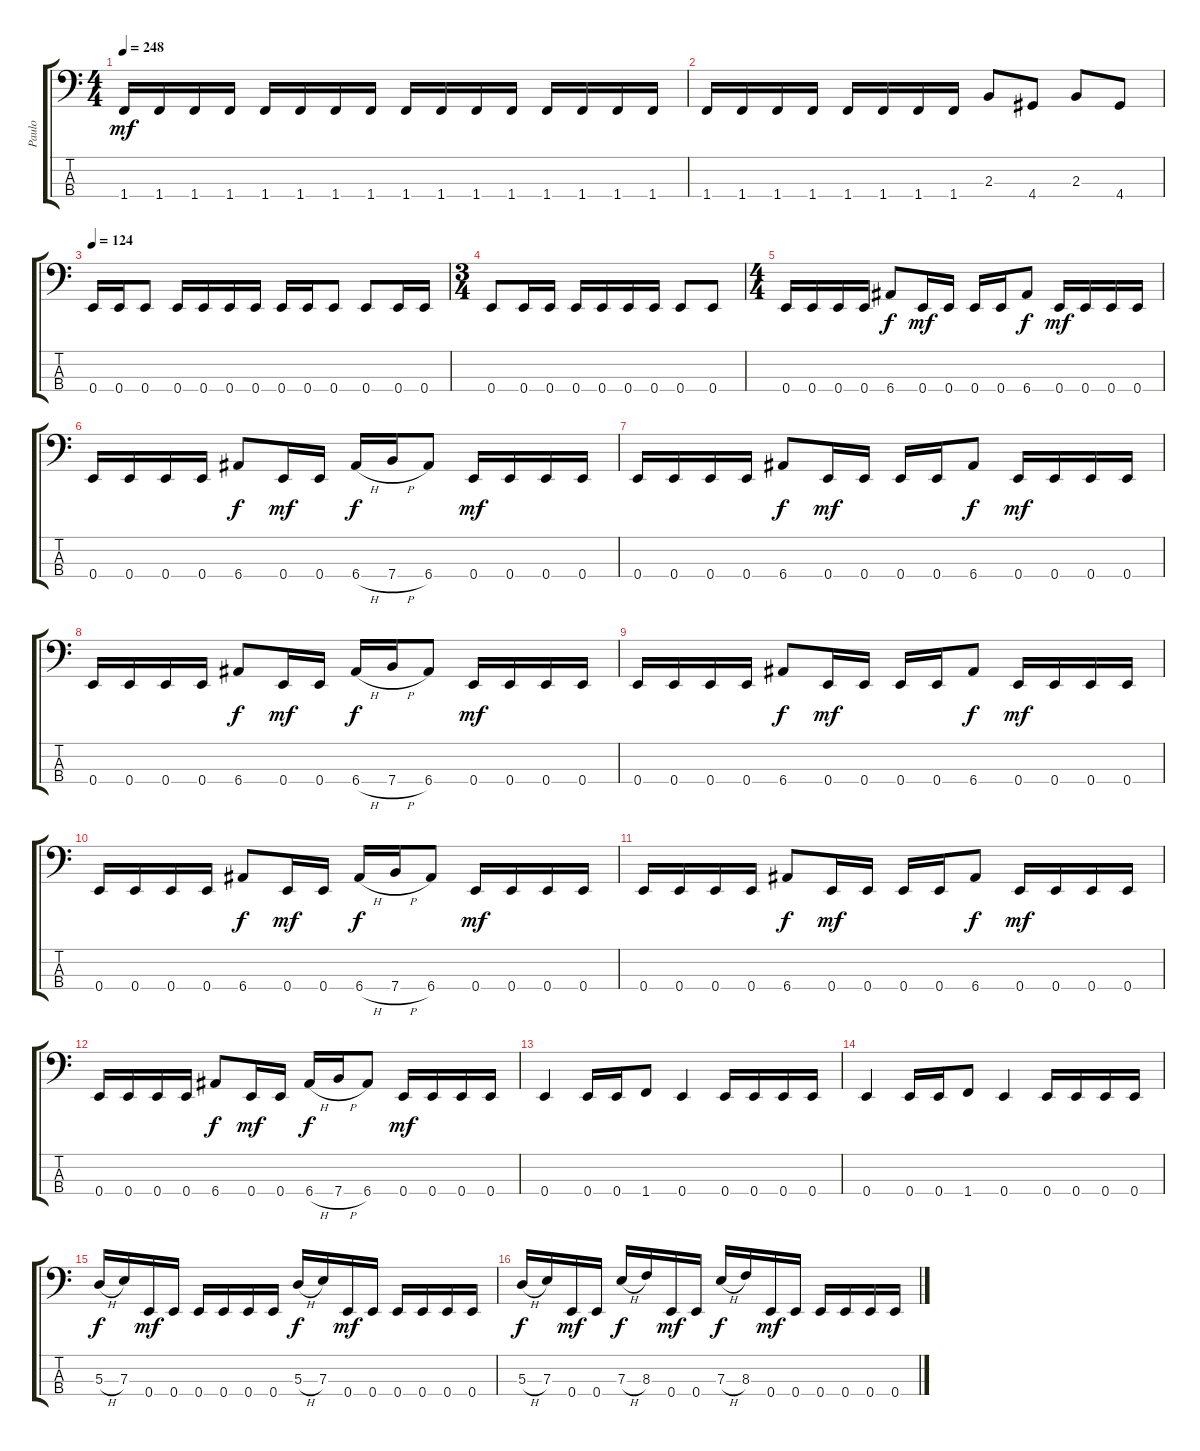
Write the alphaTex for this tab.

\track ("Paulo" "Paulo") {instrument electricbasspick}
\staff {score tabs}
\tuning (G2 D2 A1 E1) {hide}
\ts (4 4)
\tempo 248
\clef f4
\ks c
1.4.16{dy mf} 1.4.16 1.4.16 1.4.16 1.4.16 1.4.16 1.4.16 1.4.16 1.4.16 1.4.16 1.4.16 1.4.16 1.4.16 1.4.16 1.4.16 1.4.16 |
1.4.16 1.4.16 1.4.16 1.4.16 1.4.16 1.4.16 1.4.16 1.4.16 2.3.8 4.4.8 2.3.8 4.4.8 |
\tempo 124
0.4.16 0.4.16 0.4.8 0.4.16 0.4.16 0.4.16 0.4.16 0.4.16 0.4.16 0.4.8 0.4.8 0.4.16 0.4.16 |
\ts (3 4)
0.4.8 0.4.16 0.4.16 0.4.16 0.4.16 0.4.16 0.4.16 0.4.8 0.4.8 |
\ts (4 4)
0.4.16 0.4.16 0.4.16 0.4.16 6.4.8{dy f} 0.4.16{dy mf} 0.4.16 0.4.16 0.4.16 6.4.8{dy f} 0.4.16{dy mf} 0.4.16 0.4.16 0.4.16 |
0.4.16 0.4.16 0.4.16 0.4.16 6.4.8{dy f} 0.4.16{dy mf} 0.4.16 6.4{h}.16{dy f} 7.4{h}.16 6.4.8 0.4.16{dy mf} 0.4.16 0.4.16 0.4.16 |
0.4.16 0.4.16 0.4.16 0.4.16 6.4.8{dy f} 0.4.16{dy mf} 0.4.16 0.4.16 0.4.16 6.4.8{dy f} 0.4.16{dy mf} 0.4.16 0.4.16 0.4.16 |
0.4.16 0.4.16 0.4.16 0.4.16 6.4.8{dy f} 0.4.16{dy mf} 0.4.16 6.4{h}.16{dy f} 7.4{h}.16 6.4.8 0.4.16{dy mf} 0.4.16 0.4.16 0.4.16 |
0.4.16 0.4.16 0.4.16 0.4.16 6.4.8{dy f} 0.4.16{dy mf} 0.4.16 0.4.16 0.4.16 6.4.8{dy f} 0.4.16{dy mf} 0.4.16 0.4.16 0.4.16 |
0.4.16 0.4.16 0.4.16 0.4.16 6.4.8{dy f} 0.4.16{dy mf} 0.4.16 6.4{h}.16{dy f} 7.4{h}.16 6.4.8 0.4.16{dy mf} 0.4.16 0.4.16 0.4.16 |
0.4.16 0.4.16 0.4.16 0.4.16 6.4.8{dy f} 0.4.16{dy mf} 0.4.16 0.4.16 0.4.16 6.4.8{dy f} 0.4.16{dy mf} 0.4.16 0.4.16 0.4.16 |
0.4.16 0.4.16 0.4.16 0.4.16 6.4.8{dy f} 0.4.16{dy mf} 0.4.16 6.4{h}.16{dy f} 7.4{h}.16 6.4.8 0.4.16{dy mf} 0.4.16 0.4.16 0.4.16 |
0.4.4 0.4.16 0.4.16 1.4.8 0.4.4 0.4.16 0.4.16 0.4.16 0.4.16 |
0.4.4 0.4.16 0.4.16 1.4.8 0.4.4 0.4.16 0.4.16 0.4.16 0.4.16 |
5.3{h}.16{dy f} 7.3.16 0.4.16{dy mf} 0.4.16 0.4.16 0.4.16 0.4.16 0.4.16 5.3{h}.16{dy f} 7.3.16 0.4.16{dy mf} 0.4.16 0.4.16 0.4.16 0.4.16 0.4.16 |
5.3{h}.16{dy f} 7.3.16 0.4.16{dy mf} 0.4.16 7.3{h}.16{dy f} 8.3.16 0.4.16{dy mf} 0.4.16 7.3{h}.16{dy f} 8.3.16 0.4.16{dy mf} 0.4.16 0.4.16 0.4.16 0.4.16 0.4.16
